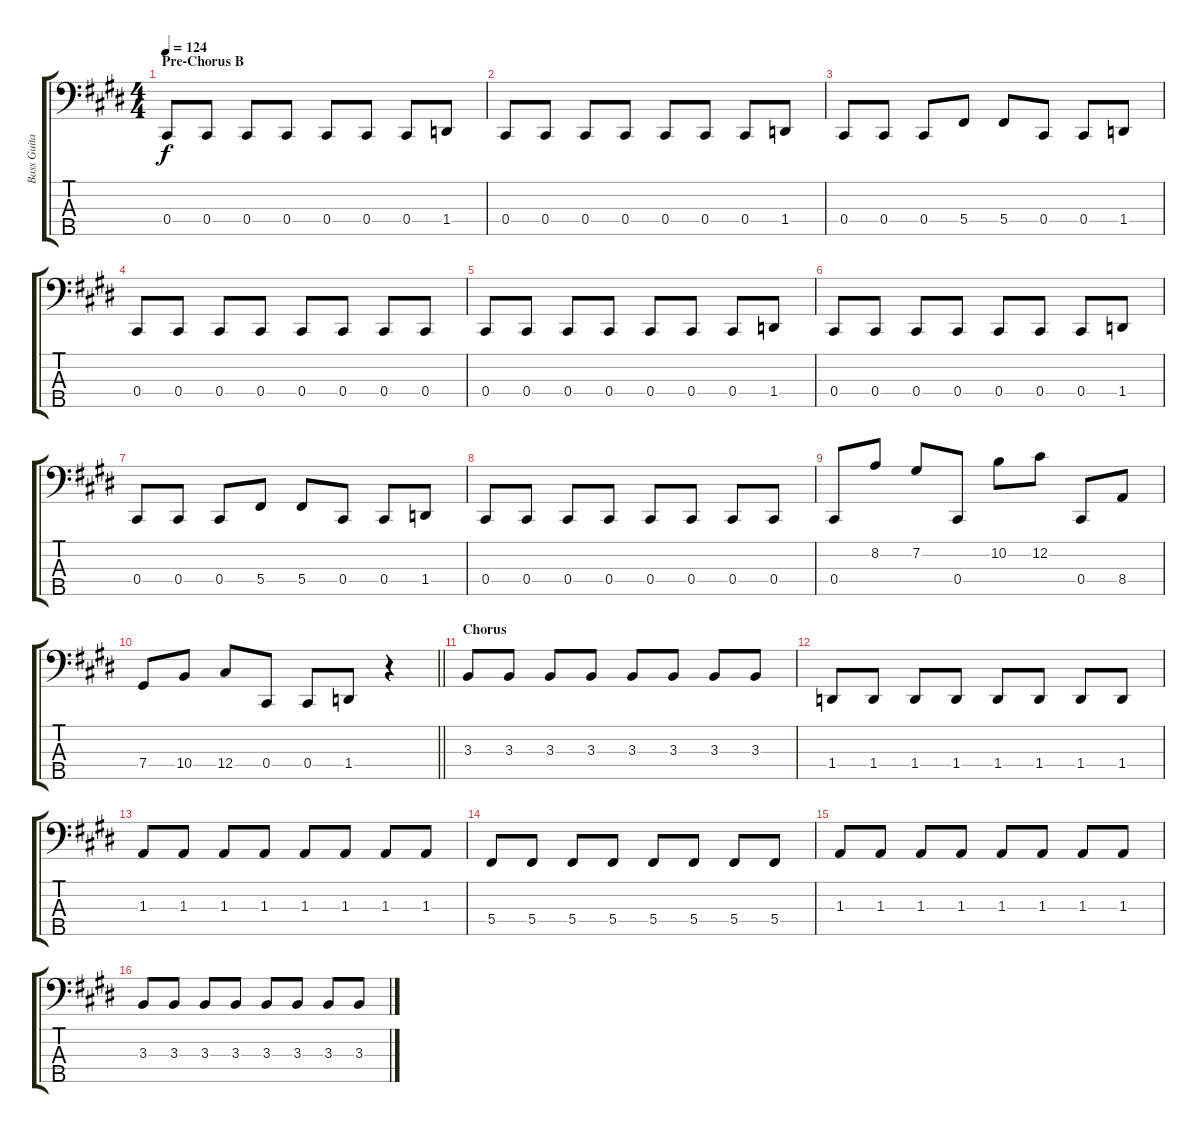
\track ("Bass Guitar" "Bass Guita") {instrument electricbasspick}
\staff {score tabs}
\tuning (Gb2 Db2 Ab1 Db1 Bb0) {hide}
\ts (4 4)
\section ("" "Pre-Chorus B")
\tempo 124
\clef f4
\ks e
0.4.8{dy f} 0.4.8 0.4.8 0.4.8 0.4.8 0.4.8 0.4.8 1.4.8 |
0.4.8 0.4.8 0.4.8 0.4.8 0.4.8 0.4.8 0.4.8 1.4.8 |
0.4.8 0.4.8 0.4.8 5.4.8 5.4.8 0.4.8 0.4.8 1.4.8 |
0.4.8 0.4.8 0.4.8 0.4.8 0.4.8 0.4.8 0.4.8 0.4.8 |
0.4.8 0.4.8 0.4.8 0.4.8 0.4.8 0.4.8 0.4.8 1.4.8 |
0.4.8 0.4.8 0.4.8 0.4.8 0.4.8 0.4.8 0.4.8 1.4.8 |
0.4.8 0.4.8 0.4.8 5.4.8 5.4.8 0.4.8 0.4.8 1.4.8 |
0.4.8 0.4.8 0.4.8 0.4.8 0.4.8 0.4.8 0.4.8 0.4.8 |
0.4.8 8.2.8 7.2.8 0.4.8 10.2.8 12.2.8 0.4.8 8.4.8 |
\barLineRight lightlight
7.4.8 10.4.8 12.4.8 0.4.8 0.4.8 1.4.8 r.4 |
\section ("" "Chorus")
3.3.8 3.3.8 3.3.8 3.3.8 3.3.8 3.3.8 3.3.8 3.3.8 |
1.4.8 1.4.8 1.4.8 1.4.8 1.4.8 1.4.8 1.4.8 1.4.8 |
1.3.8 1.3.8 1.3.8 1.3.8 1.3.8 1.3.8 1.3.8 1.3.8 |
5.4.8 5.4.8 5.4.8 5.4.8 5.4.8 5.4.8 5.4.8 5.4.8 |
1.3.8 1.3.8 1.3.8 1.3.8 1.3.8 1.3.8 1.3.8 1.3.8 |
3.3.8 3.3.8 3.3.8 3.3.8 3.3.8 3.3.8 3.3.8 3.3.8
